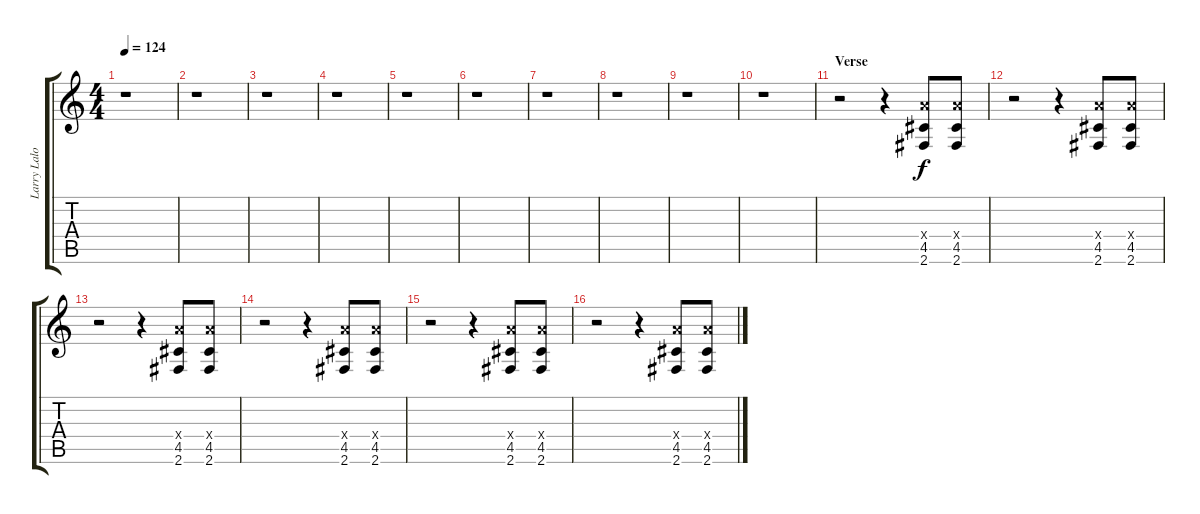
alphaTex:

\track ("Larry Lalonde / Guitar" "Larry Lalo") {instrument distortionguitar}
\staff {score tabs}
\tuning (E4 B3 G3 D3 A2 E2) {hide}
\ts (4 4)
\tempo 124
\clef g2
\ks c
r.1{dy f} |
r.1 |
r.1 |
r.1 |
r.1 |
r.1 |
r.1 |
r.1 |
r.1 |
r.1 |
\section ("" "Verse")
r.2 r.4 (7.4{x} 4.5 2.6).8 (7.4{x} 4.5 2.6).8 |
r.2 r.4 (7.4{x} 4.5 2.6).8 (7.4{x} 4.5 2.6).8 |
r.2 r.4 (7.4{x} 4.5 2.6).8 (7.4{x} 4.5 2.6).8 |
r.2 r.4 (7.4{x} 4.5 2.6).8 (7.4{x} 4.5 2.6).8 |
r.2 r.4 (7.4{x} 4.5 2.6).8 (7.4{x} 4.5 2.6).8 |
r.2 r.4 (7.4{x} 4.5 2.6).8 (7.4{x} 4.5 2.6).8
